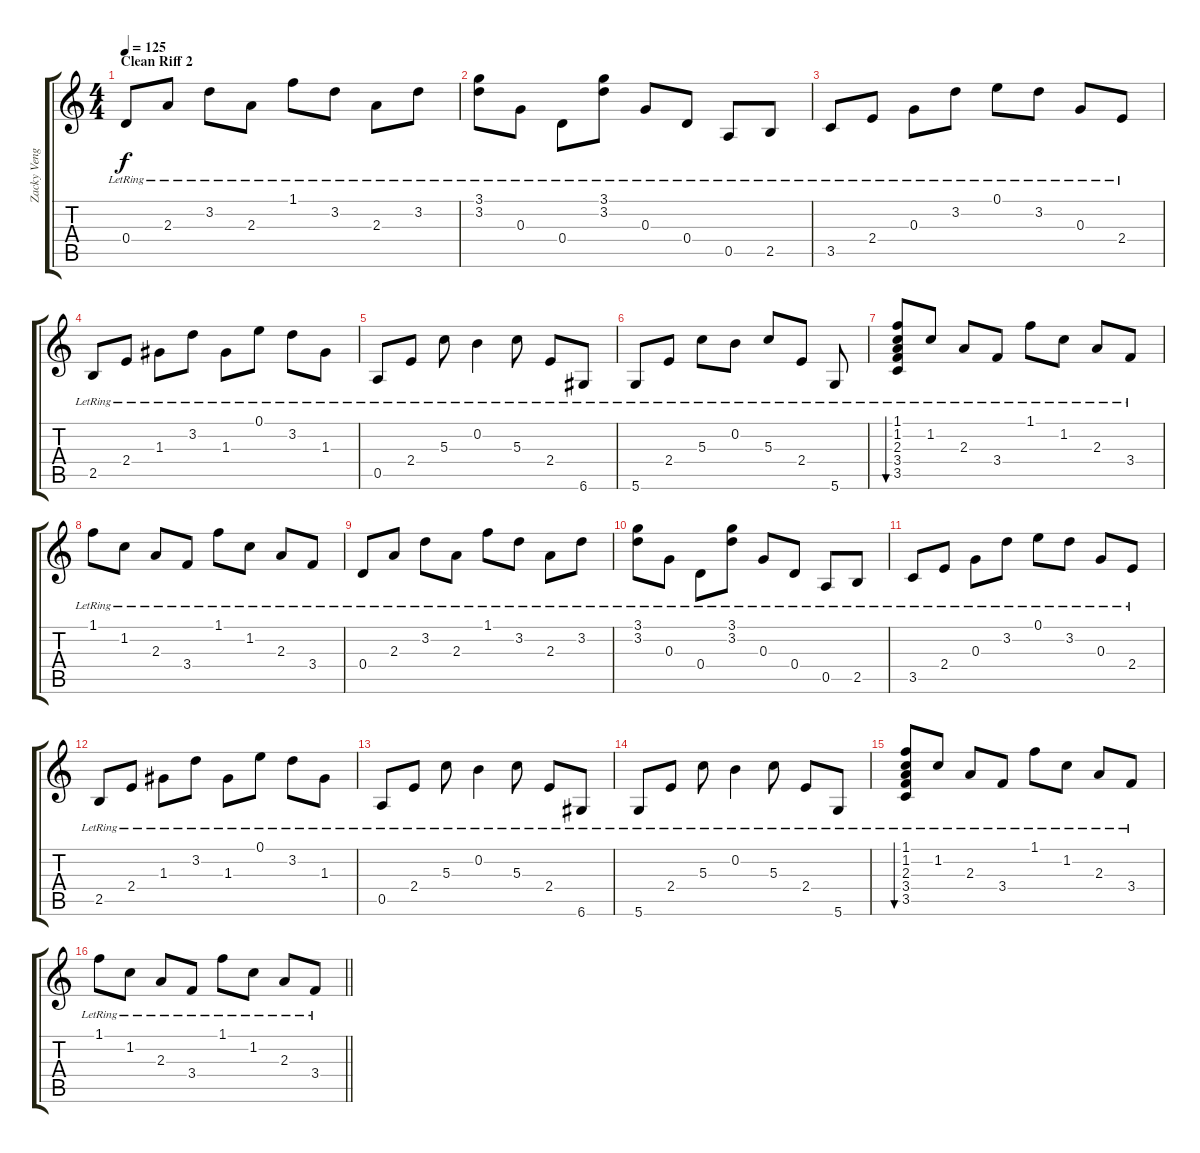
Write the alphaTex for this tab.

\track ("Zacky Vengeance" "Zacky Veng") {instrument distortionguitar}
\staff {score tabs}
\tuning (E4 B3 G3 D3 A2 D2) {hide}
\ts (4 4)
\section ("" "Clean Riff 2")
\tempo 125
\clef g2
\ks c
0.4{lr}.8{dy f instrument electricguitarjazz} 2.3{lr}.8 3.2{lr}.8 2.3{lr}.8 1.1{lr}.8 3.2{lr}.8 2.3{lr}.8 3.2{lr}.8 |
(3.1{lr} 3.2{lr}).8 0.3{lr}.8 0.4{lr}.8 (3.1{lr} 3.2{lr}).8 0.3{lr}.8 0.4{lr}.8 0.5{lr}.8 2.5{lr}.8 |
3.5{lr}.8 2.4{lr}.8 0.3{lr}.8 3.2{lr}.8 0.1{lr}.8 3.2{lr}.8 0.3{lr}.8 2.4{lr}.8 |
2.5{lr}.8 2.4{lr}.8 1.3{lr}.8 3.2{lr}.8 1.3{lr}.8 0.1{lr}.8 3.2{lr}.8 1.3{lr}.8 |
0.5{lr}.8 2.4{lr}.8 5.3{lr}.8 0.2{lr}.4 5.3{lr}.8 2.4{lr}.8 6.6{lr}.8 |
5.6{lr}.8 2.4{lr}.8 5.3{lr}.8 0.2{lr}.8 5.3{lr}.8 2.4{lr}.8 5.6{lr}.8 |
(1.1{lr} 1.2{lr} 2.3{lr} 3.4{lr} 3.5{lr}).8{bu 240} 1.2{lr}.8 2.3{lr}.8 3.4{lr}.8 1.1{lr}.8 1.2{lr}.8 2.3{lr}.8 3.4{lr}.8 |
1.1{lr}.8 1.2{lr}.8 2.3{lr}.8 3.4{lr}.8 1.1{lr}.8 1.2{lr}.8 2.3{lr}.8 3.4{lr}.8 |
0.4{lr}.8{instrument electricguitarjazz} 2.3{lr}.8 3.2{lr}.8 2.3{lr}.8 1.1{lr}.8 3.2{lr}.8 2.3{lr}.8 3.2{lr}.8 |
(3.1{lr} 3.2{lr}).8 0.3{lr}.8 0.4{lr}.8 (3.1{lr} 3.2{lr}).8 0.3{lr}.8 0.4{lr}.8 0.5{lr}.8 2.5{lr}.8 |
3.5{lr}.8 2.4{lr}.8 0.3{lr}.8 3.2{lr}.8 0.1{lr}.8 3.2{lr}.8 0.3{lr}.8 2.4{lr}.8 |
2.5{lr}.8 2.4{lr}.8 1.3{lr}.8 3.2{lr}.8 1.3{lr}.8 0.1{lr}.8 3.2{lr}.8 1.3{lr}.8 |
0.5{lr}.8 2.4{lr}.8 5.3{lr}.8 0.2{lr}.4 5.3{lr}.8 2.4{lr}.8 6.6{lr}.8 |
5.6{lr}.8 2.4{lr}.8 5.3{lr}.8 0.2{lr}.4 5.3{lr}.8 2.4{lr}.8 5.6{lr}.8 |
(1.1{lr} 1.2{lr} 2.3{lr} 3.4{lr} 3.5{lr}).8{bu 240} 1.2{lr}.8 2.3{lr}.8 3.4{lr}.8 1.1{lr}.8 1.2{lr}.8 2.3{lr}.8 3.4{lr}.8 |
\barLineRight lightlight
1.1{lr}.8 1.2{lr}.8 2.3{lr}.8 3.4{lr}.8 1.1{lr}.8 1.2{lr}.8 2.3{lr}.8 3.4{lr}.8
